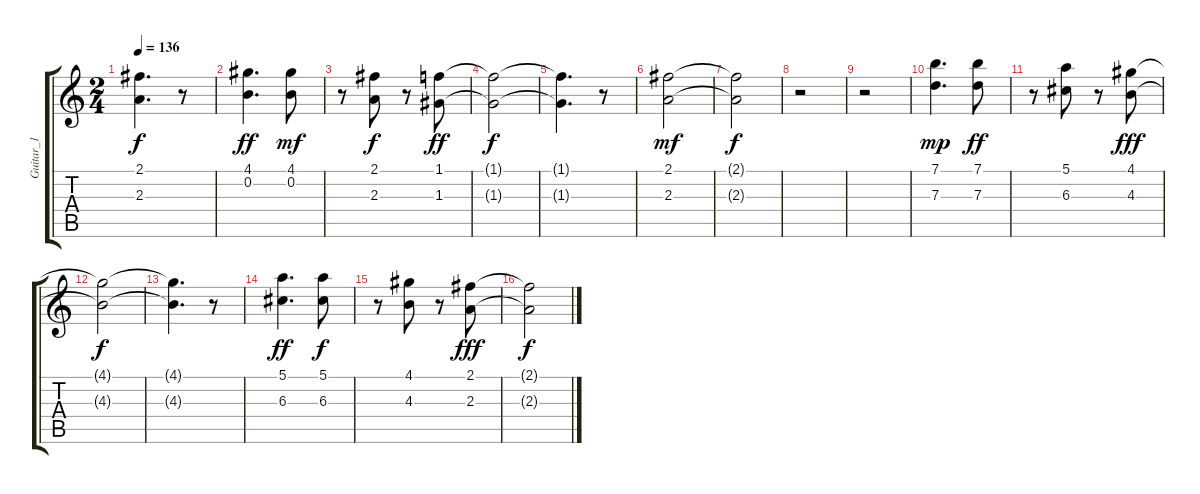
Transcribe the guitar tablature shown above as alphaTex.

\track ("Guitar_1" "Guitar_1") {instrument acousticguitarnylon}
\staff {score tabs}
\tuning (E4 B3 G3 D3 A2 E2) {hide}
\ts (2 4)
\tempo 136
\clef g2
\ks c
(2.1{t} 2.3{t}).4{d dy f} r.8 |
(4.1 0.2).4{d dy ff} (4.1 0.2).8{dy mf} |
r.8 (2.1 2.3).8{dy f} r.8 (1.1 1.3).8{dy ff} |
(1.1{t} 1.3{t}).2{dy f} |
(1.1{t} 1.3{t}).4{d} r.8 |
(2.1 2.3).2{dy mf} |
(2.1{t} 2.3{t}).2{dy f} |
r.2 |
r.2 |
(7.1 7.3).4{d dy mp} (7.1 7.3).8{dy ff} |
r.8 (5.1 6.3).8 r.8 (4.1 4.3).8{dy fff} |
(4.1{t} 4.3{t}).2{dy f} |
(4.1{t} 4.3{t}).4{d} r.8 |
(5.1 6.3).4{d dy ff} (5.1 6.3).8{dy f} |
r.8 (4.1 4.3).8 r.8 (2.1 2.3).8{dy fff} |
(2.1{t} 2.3{t}).2{dy f}
